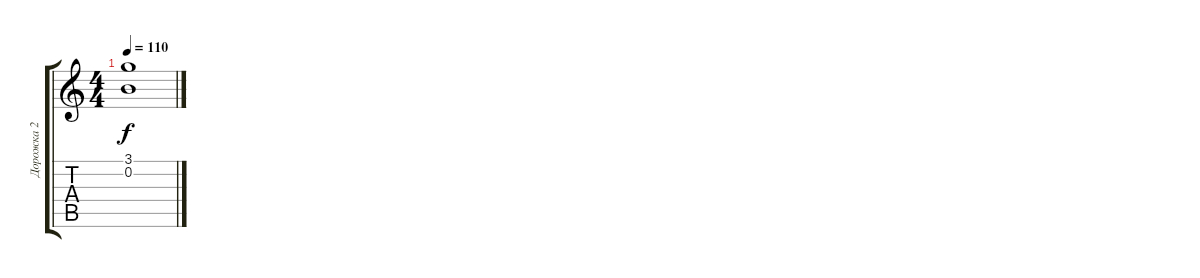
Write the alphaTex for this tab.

\track ("Дорожка 2" "Дорожка 2") {instrument acousticguitarsteel}
\staff {score tabs}
\tuning (E4 B3 G3 D3 A2 E2) {hide}
\ts (4 4)
\tempo 110
\clef g2
\ks c
(3.1{t} 0.2{t}).1{dy f}
